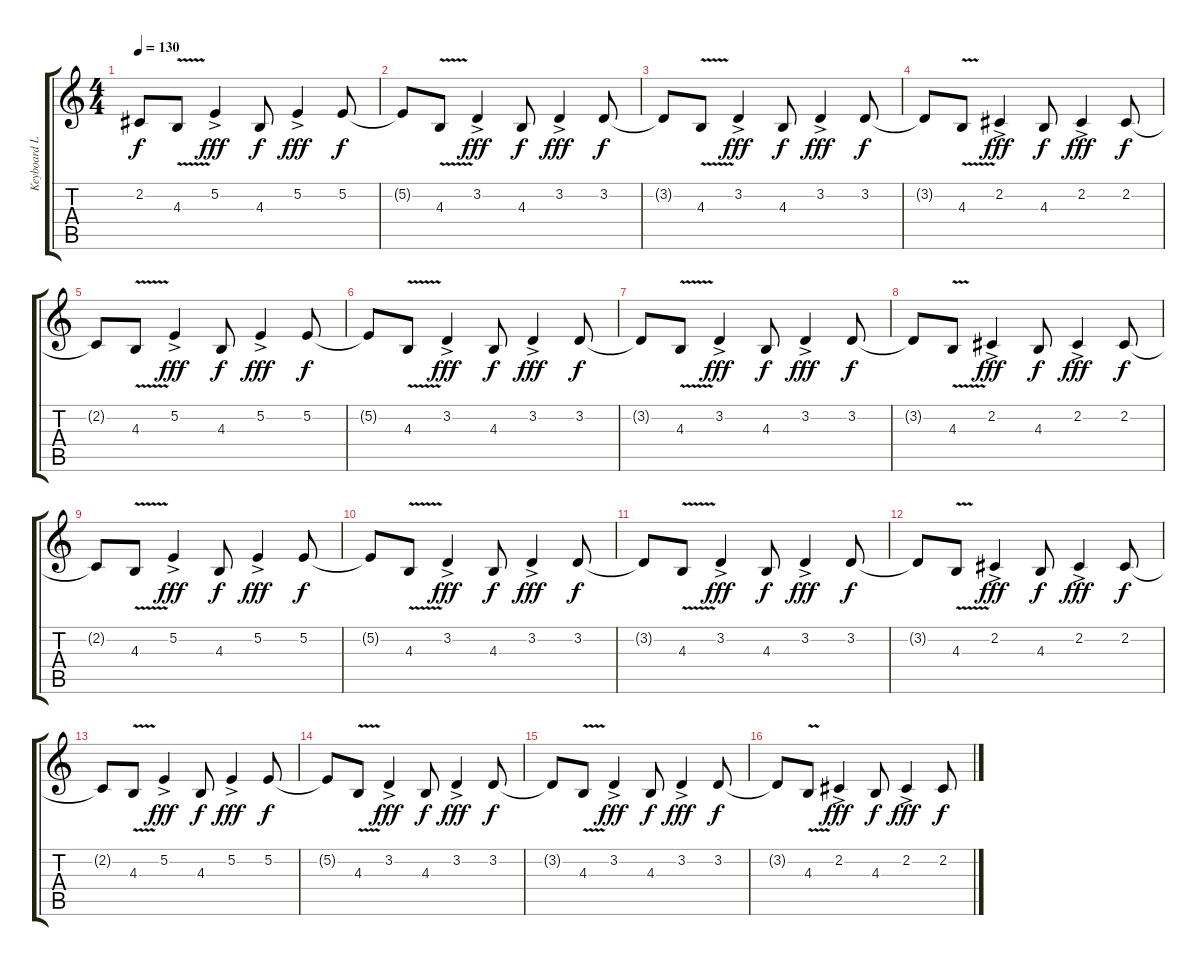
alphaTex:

\track ("Keyboard Lead" "Keyboard L") {instrument fx6goblins}
\staff {score tabs}
\tuning (E4 B3 G3 D3 A2 E2) {hide}
\ts (4 4)
\tempo 130
\clef g2
\ks c
2.2{t}.8{dy f} 4.3{v}.8 5.2{ac}.4{dy fff} 4.3.8{dy f} 5.2{ac}.4{dy fff} 5.2.8{dy f} |
5.2{t}.8 4.3{v}.8 3.2{ac}.4{dy fff} 4.3.8{dy f} 3.2{ac}.4{dy fff} 3.2.8{dy f} |
3.2{t}.8 4.3{v}.8 3.2{ac}.4{dy fff} 4.3.8{dy f} 3.2{ac}.4{dy fff} 3.2.8{dy f} |
3.2{t}.8 4.3{v}.8 2.2{ac}.4{dy fff} 4.3.8{dy f} 2.2{ac}.4{dy fff} 2.2.8{dy f} |
2.2{t}.8 4.3{v}.8 5.2{ac}.4{dy fff} 4.3.8{dy f} 5.2{ac}.4{dy fff} 5.2.8{dy f} |
5.2{t}.8 4.3{v}.8 3.2{ac}.4{dy fff} 4.3.8{dy f} 3.2{ac}.4{dy fff} 3.2.8{dy f} |
3.2{t}.8 4.3{v}.8 3.2{ac}.4{dy fff} 4.3.8{dy f} 3.2{ac}.4{dy fff} 3.2.8{dy f} |
3.2{t}.8 4.3{v}.8 2.2{ac}.4{dy fff} 4.3.8{dy f} 2.2{ac}.4{dy fff} 2.2.8{dy f} |
2.2{t}.8 4.3{v}.8 5.2{ac}.4{dy fff} 4.3.8{dy f} 5.2{ac}.4{dy fff} 5.2.8{dy f} |
5.2{t}.8 4.3{v}.8 3.2{ac}.4{dy fff} 4.3.8{dy f} 3.2{ac}.4{dy fff} 3.2.8{dy f} |
3.2{t}.8 4.3{v}.8 3.2{ac}.4{dy fff} 4.3.8{dy f} 3.2{ac}.4{dy fff} 3.2.8{dy f} |
3.2{t}.8 4.3{v}.8 2.2{ac}.4{dy fff} 4.3.8{dy f} 2.2{ac}.4{dy fff} 2.2.8{dy f} |
2.2{t}.8 4.3{v}.8 5.2{ac}.4{dy fff} 4.3.8{dy f} 5.2{ac}.4{dy fff} 5.2.8{dy f} |
5.2{t}.8 4.3{v}.8 3.2{ac}.4{dy fff} 4.3.8{dy f} 3.2{ac}.4{dy fff} 3.2.8{dy f} |
3.2{t}.8 4.3{v}.8 3.2{ac}.4{dy fff} 4.3.8{dy f} 3.2{ac}.4{dy fff} 3.2.8{dy f} |
3.2{t}.8 4.3{v}.8 2.2{ac}.4{dy fff} 4.3.8{dy f} 2.2{ac}.4{dy fff} 2.2.8{dy f}
